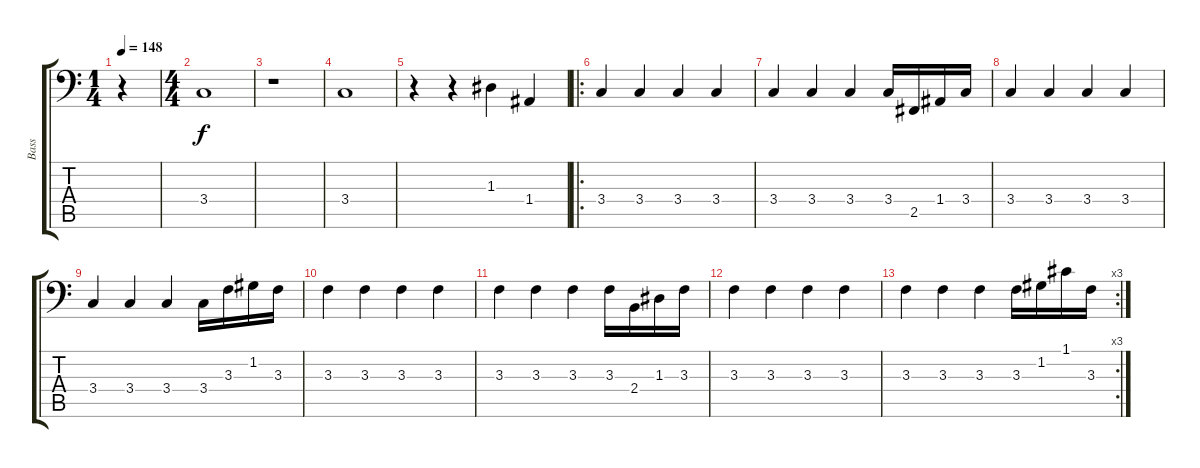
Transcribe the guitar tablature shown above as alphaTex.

\track ("Bass" "Bass") {instrument slapbass2}
\staff {score tabs}
\tuning (C3 G2 D2 A1 E1 B0) {hide}
\ts (1 4)
\tempo 148
\clef f4
\ks c
r.4{dy f instrument slapbass2} |
\ts (4 4)
3.4.1 |
r.1 |
3.4.1 |
r.4 r.4 1.3.4 1.4.4 |
\ro
3.4.4 3.4.4 3.4.4 3.4.4 |
3.4.4 3.4.4 3.4.4 3.4.16 2.5.16 1.4.16 3.4.16 |
3.4.4 3.4.4 3.4.4 3.4.4 |
3.4.4 3.4.4 3.4.4 3.4.16 3.3.16 1.2.16 3.3.16 |
3.3.4 3.3.4 3.3.4 3.3.4 |
3.3.4 3.3.4 3.3.4 3.3.16 2.4.16 1.3.16 3.3.16 |
3.3.4 3.3.4 3.3.4 3.3.4 |
\rc 3
3.3.4 3.3.4 3.3.4 3.3.16 1.2.16 1.1.16 3.3.16
